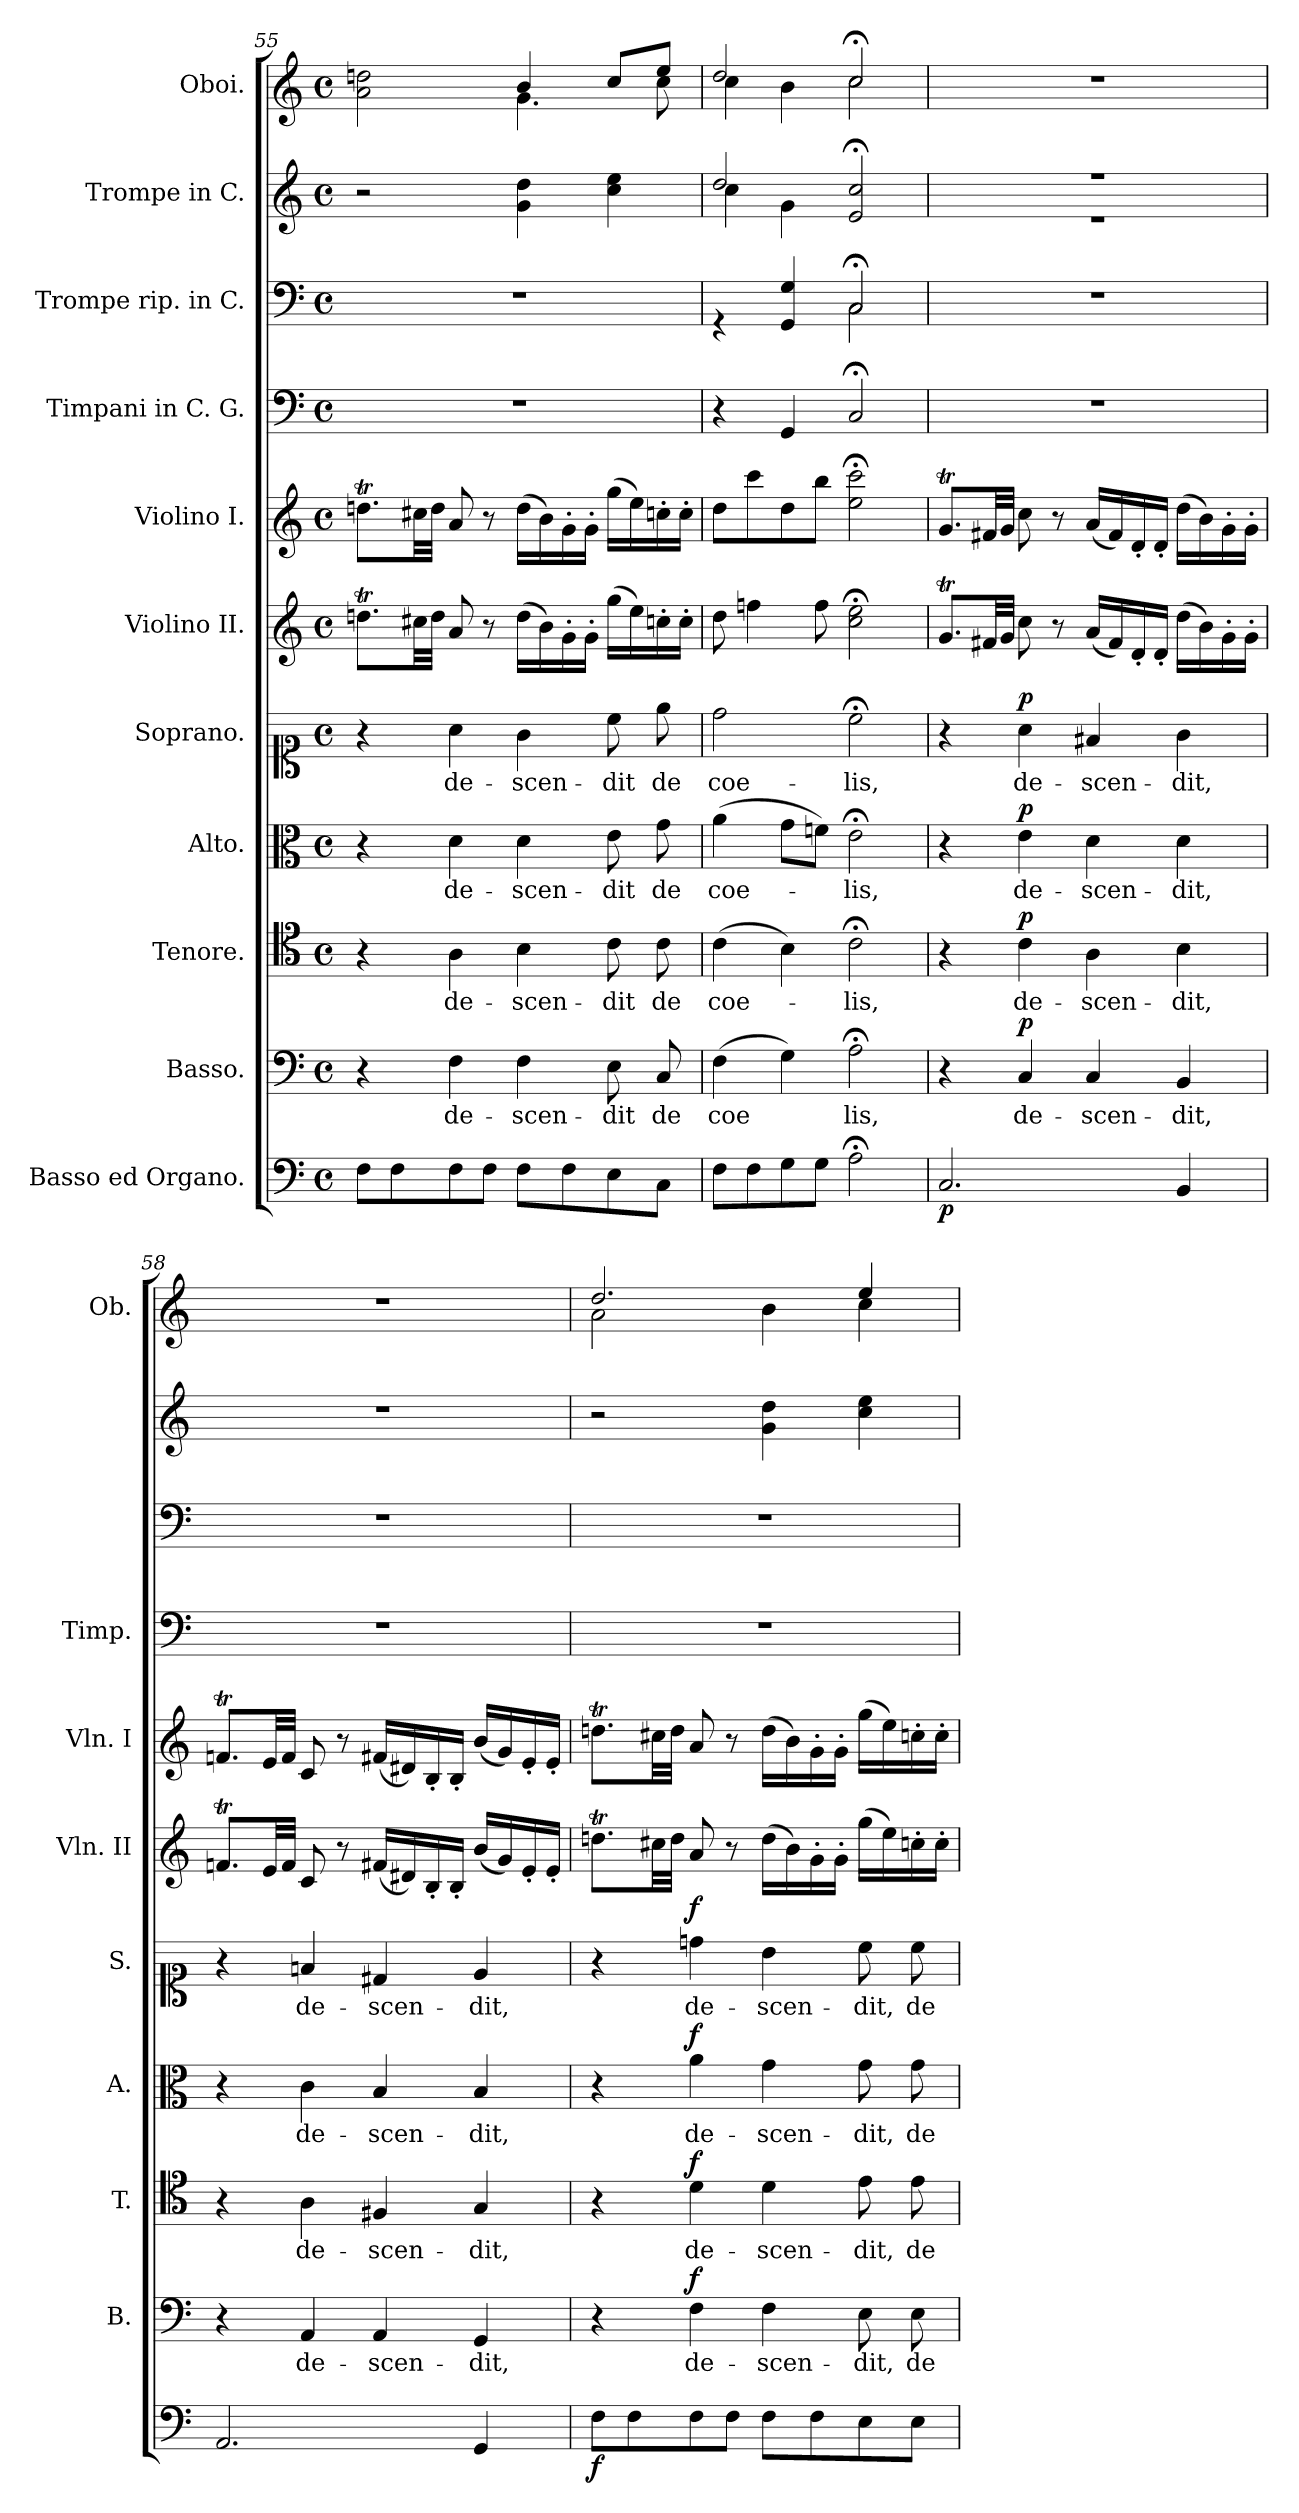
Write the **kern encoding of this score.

**kern	**dynam	**kern	**text	**dynam	**kern	**text	**dynam	**kern	**text	**dynam	**kern	**text	**dynam	**kern	**kern	**kern	**kern	**kern	**kern
*part11	*part11	*part10	*part10	*part10	*part9	*part9	*part9	*part8	*part8	*part8	*part7	*part7	*part7	*part6	*part5	*part4	*part3	*part2	*part1
*staff11	*staff11	*staff10	*staff10	*staff10	*staff9	*staff9	*staff9	*staff8	*staff8	*staff8	*staff7	*staff7	*staff7	*staff6	*staff5	*staff4	*staff3	*staff2	*staff1
*I"Basso ed  Organo.	*	*I"Basso.	*	*	*I"Tenore.	*	*	*I"Alto.	*	*	*I"Soprano.	*	*	*I"Violino II.	*I"Violino I.	*I"Timpani in C. G.	*I"Trompe rip. in C.	*I"Trompe in C.	*I"Oboi.
*	*	*I'B.	*	*	*I'T.	*	*	*I'A.	*	*	*I'S.	*	*	*I'Vln. II	*I'Vln. I	*I'Timp.	*	*	*I'Ob.
*clefF4	*	*clefF4	*	*	*clefC4	*	*	*clefC3	*	*	*clefC1	*	*	*clefG2	*clefG2	*clefF4	*clefF4	*clefG2	*clefG2
*k[]	*	*k[]	*	*	*k[]	*	*	*k[]	*	*	*k[]	*	*	*k[]	*k[]	*k[]	*k[]	*k[]	*k[]
*M4/4	*	*M4/4	*	*	*M4/4	*	*	*M4/4	*	*	*M4/4	*	*	*M4/4	*M4/4	*M4/4	*M4/4	*M4/4	*M4/4
*met(c)	*	*met(c)	*	*	*met(c)	*	*	*met(c)	*	*	*met(c)	*	*	*met(c)	*met(c)	*met(c)	*met(c)	*met(c)	*met(c)
=55	=55	=55	=55	=55	=55	=55	=55	=55	=55	=55	=55	=55	=55	=55	=55	=55	=55	=55	=55
*	*	*	*	*	*	*	*	*	*	*	*	*	*	*	*	*	*	*	*^
8F\L	.	4r	.	.	4r	.	.	4r	.	.	4r	.	.	8.ddnT\L	8.ddnT\L	1r	1r	2r	2a\ 2ddn\	2ryy
8F\	.	.	.	.	.	.	.	.	.	.	.	.	.	.	.	.	.	.	.	.
.	.	.	.	.	.	.	.	.	.	.	.	.	.	32cc#X\LL	32cc#X\LL	.	.	.	.	.
.	.	.	.	.	.	.	.	.	.	.	.	.	.	32dd\JJJ	32dd\JJJ	.	.	.	.	.
!	!	!	!LO:LY:b	!	!	!LO:LY:b	!	!	!LO:LY:b	!	!	!LO:LY:b	!	!	!	!	!	!	!	!
8F\	.	4F\	de-	.	4A\	de-	.	4d\	de-	.	4a\	de-	.	8a/	8a/	.	.	.	.	.
8F\J	.	.	.	.	.	.	.	.	.	.	.	.	.	8r	8r	.	.	.	.	.
!	!	!	!LO:LY:b	!	!	!LO:LY:b	!	!	!LO:LY:b	!	!	!LO:LY:b	!	!	!	!	!	!	!	!
8F\L	.	4F\	-scen-	.	4B\	-scen-	.	4d\	-scen-	.	4g\	-scen-	.	(>16dd\LL	(>16dd\LL	.	.	4g\ 4dd\	4b/	4.g\
.	.	.	.	.	.	.	.	.	.	.	.	.	.	16b\)	16b\)	.	.	.	.	.
8F\	.	.	.	.	.	.	.	.	.	.	.	.	.	16g'\	16g'\	.	.	.	.	.
.	.	.	.	.	.	.	.	.	.	.	.	.	.	16g'\JJ	16g'\JJ	.	.	.	.	.
!	!	!	!LO:LY:b	!	!	!LO:LY:b	!	!	!LO:LY:b	!	!	!LO:LY:b	!	!	!	!	!	!	!	!
8E\	.	8E\	-dit	.	8c\	-dit	.	8e\	-dit	.	8cc\	-dit	.	(>16gg\LL	(>16gg\LL	.	.	4cc\ 4ee\	8cc/L	.
.	.	.	.	.	.	.	.	.	.	.	.	.	.	16ee\)	16ee\)	.	.	.	.	.
!	!	!	!LO:LY:b	!	!	!LO:LY:b	!	!	!LO:LY:b	!	!	!LO:LY:b	!	!	!	!	!	!	!	!
8C\J	.	8C/	de	.	8c\	de	.	8g\	de	.	8ee\	de	.	16ccn'\	16ccn'\	.	.	.	8ee/J	8cc\
.	.	.	.	.	.	.	.	.	.	.	.	.	.	16cc'\JJ	16cc'\JJ	.	.	.	.	.
=56	=56	=56	=56	=56	=56	=56	=56	=56	=56	=56	=56	=56	=56	=56	=56	=56	=56	=56	=56	=56
!	!	!	!LO:LY:b	!	!	!LO:LY:b	!	!	!LO:LY:b	!	!	!LO:LY:b	!	!	!	!	!	!	!	!
*	*	*	*	*	*	*	*	*	*	*	*	*	*	*	*	*	*^	*^	*	*
8F\L	.	(>4F\	coe	.	(>4c\	coe-	.	(>4a\	coe-	.	2dd\	coe-	.	8dd\	8dd\L	4r	4rGG	2ryy	2dd/	4cc\	2dd/	4cc\
8F\	.	.	.	.	.	.	.	.	.	.	.	.	.	4ffn\	8ccc\	.	.	.	.	.	.	.
8G\	.	4G\)	.	.	4B\)	.	.	8g\L	.	.	.	.	.	.	8dd\	4GG/	4GG/ 4G/	.	.	4g\	.	4b\
8G\J	.	.	.	.	.	.	.	8fn\J)	.	.	.	.	.	8ff\	8bb\J	.	.	.	.	.	.	.
!	!	!	!LO:LY:b	!	!	!LO:LY:b	!	!	!LO:LY:b	!	!	!LO:LY:b	!	!	!	!	!	!	!	!	!	!
2A;<\	.	2A;<\	lis,	.	2c;<\	-lis,	.	2e;<\	-lis,	.	2cc;<\	-lis,	.	2cc\;< 2ee\;<	2ee\;< 2ccc\;<	2C;</	2C;</	2C\	2e/;< 2cc/;<	2ryy	2cc;</	2cc\
=57	=57	=57	=57	=57	=57	=57	=57	=57	=57	=57	=57	=57	=57	=57	=57	=57	=57	=57	=57	=57	=57	=57
!	!LO:DY:b	!	!	!	!	!	!	!	!	!	!	!	!	!	!	!	!	!	!	!	!	!
*	*	*	*	*	*	*	*	*	*	*	*	*	*	*	*	*	*v	*v	*	*	*v	*v
2.C/	p	4r	.	.	4r	.	.	4r	.	.	4r	.	.	8.gT/L	8.gT/L	1r	1r	1r	1r	1r
.	.	.	.	.	.	.	.	.	.	.	.	.	.	32f#X/LL	32f#X/LL	.	.	.	.	.
.	.	.	.	.	.	.	.	.	.	.	.	.	.	32g/JJJ	32g/JJJ	.	.	.	.	.
!	!	!	!LO:LY:b	!LO:DY:a	!	!LO:LY:b	!LO:DY:a	!	!LO:LY:b	!LO:DY:a	!	!LO:LY:b	!LO:DY:a	!	!	!	!	!	!	!
.	.	4C/	de-	p	4c\	de-	p	4e\	de-	p	4a\	de-	p	8cc\	8cc\	.	.	.	.	.
.	.	.	.	.	.	.	.	.	.	.	.	.	.	8r	8r	.	.	.	.	.
!	!	!	!LO:LY:b	!	!	!LO:LY:b	!	!	!LO:LY:b	!	!	!LO:LY:b	!	!	!	!	!	!	!	!
.	.	4C/	-scen-	.	4A\	-scen-	.	4d\	-scen-	.	4f#X/	-scen-	.	(<16a/LL	(<16a/LL	.	.	.	.	.
.	.	.	.	.	.	.	.	.	.	.	.	.	.	16f#/)	16f#/)	.	.	.	.	.
.	.	.	.	.	.	.	.	.	.	.	.	.	.	16d'/	16d'/	.	.	.	.	.
.	.	.	.	.	.	.	.	.	.	.	.	.	.	16d'/JJ	16d'/JJ	.	.	.	.	.
!	!	!	!LO:LY:b	!	!	!LO:LY:b	!	!	!LO:LY:b	!	!	!LO:LY:b	!	!	!	!	!	!	!	!
4BB/	.	4BB/	-dit,	.	4B\	-dit,	.	4d\	-dit,	.	4g\	-dit,	.	(>16dd\LL	(>16dd\LL	.	.	.	.	.
.	.	.	.	.	.	.	.	.	.	.	.	.	.	16b\)	16b\)	.	.	.	.	.
.	.	.	.	.	.	.	.	.	.	.	.	.	.	16g'\	16g'\	.	.	.	.	.
.	.	.	.	.	.	.	.	.	.	.	.	.	.	16g'\JJ	16g'\JJ	.	.	.	.	.
*	*	*	*	*	*	*	*	*	*	*	*	*	*	*	*	*	*	*v	*v	*
!!LO:PB:g=z
=58	=58	=58	=58	=58	=58	=58	=58	=58	=58	=58	=58	=58	=58	=58	=58	=58	=58	=58	=58
2.AA/	.	4r	.	.	4r	.	.	4r	.	.	4r	.	.	8.fnT/L	8.fnT/L	1r	1r	1r	1r
.	.	.	.	.	.	.	.	.	.	.	.	.	.	32e/LL	32e/LL	.	.	.	.
.	.	.	.	.	.	.	.	.	.	.	.	.	.	32f/JJJ	32f/JJJ	.	.	.	.
!	!	!	!LO:LY:b	!	!	!LO:LY:b	!	!	!LO:LY:b	!	!	!LO:LY:b	!	!	!	!	!	!	!
.	.	4AA/	de-	.	4A\	de-	.	4c\	de-	.	4fn/	de-	.	8c/	8c/	.	.	.	.
.	.	.	.	.	.	.	.	.	.	.	.	.	.	8r	8r	.	.	.	.
!	!	!	!LO:LY:b	!	!	!LO:LY:b	!	!	!LO:LY:b	!	!	!LO:LY:b	!	!	!	!	!	!	!
.	.	4AA/	-scen-	.	4F#X/	-scen-	.	4B/	-scen-	.	4d#X/	-scen-	.	(<16f#X/LL	(<16f#X/LL	.	.	.	.
.	.	.	.	.	.	.	.	.	.	.	.	.	.	16d#X/)	16d#X/)	.	.	.	.
.	.	.	.	.	.	.	.	.	.	.	.	.	.	16B'/	16B'/	.	.	.	.
.	.	.	.	.	.	.	.	.	.	.	.	.	.	16B'/JJ	16B'/JJ	.	.	.	.
!	!	!	!LO:LY:b	!	!	!LO:LY:b	!	!	!LO:LY:b	!	!	!LO:LY:b	!	!	!	!	!	!	!
4GG/	.	4GG/	-dit,	.	4G/	-dit,	.	4B/	-dit,	.	4e/	-dit,	.	(<16b/LL	(<16b/LL	.	.	.	.
.	.	.	.	.	.	.	.	.	.	.	.	.	.	16g/)	16g/)	.	.	.	.
.	.	.	.	.	.	.	.	.	.	.	.	.	.	16e'/	16e'/	.	.	.	.
.	.	.	.	.	.	.	.	.	.	.	.	.	.	16e'/JJ	16e'/JJ	.	.	.	.
=59	=59	=59	=59	=59	=59	=59	=59	=59	=59	=59	=59	=59	=59	=59	=59	=59	=59	=59	=59
*	*	*	*	*	*	*	*	*	*	*	*	*	*	*	*	*	*	*	*^
!	!LO:DY:b	!	!	!	!	!	!	!	!	!	!	!	!	!	!	!	!	!	!	!
8F\L	f	4r	.	.	4r	.	.	4r	.	.	4r	.	.	8.ddnT\L	8.ddnT\L	1r	1r	2r	2.dd/	2a\
8F\	.	.	.	.	.	.	.	.	.	.	.	.	.	.	.	.	.	.	.	.
.	.	.	.	.	.	.	.	.	.	.	.	.	.	32cc#X\LL	32cc#X\LL	.	.	.	.	.
.	.	.	.	.	.	.	.	.	.	.	.	.	.	32dd\JJJ	32dd\JJJ	.	.	.	.	.
!	!	!	!LO:LY:b	!LO:DY:a	!	!LO:LY:b	!LO:DY:a	!	!LO:LY:b	!LO:DY:a	!	!LO:LY:b	!LO:DY:a	!	!	!	!	!	!	!
8F\	.	4F\	de-	f	4d\	de-	f	4a\	de-	f	4ddn\	de-	f	8a/	8a/	.	.	.	.	.
8F\J	.	.	.	.	.	.	.	.	.	.	.	.	.	8r	8r	.	.	.	.	.
!	!	!	!LO:LY:b	!	!	!LO:LY:b	!	!	!LO:LY:b	!	!	!LO:LY:b	!	!	!	!	!	!	!	!
8F\L	.	4F\	-scen-	.	4d\	-scen-	.	4g\	-scen-	.	4b\	-scen-	.	(>16dd\LL	(>16dd\LL	.	.	4g\ 4dd\	.	4b\
.	.	.	.	.	.	.	.	.	.	.	.	.	.	16b\)	16b\)	.	.	.	.	.
8F\	.	.	.	.	.	.	.	.	.	.	.	.	.	16g'\	16g'\	.	.	.	.	.
.	.	.	.	.	.	.	.	.	.	.	.	.	.	16g'\JJ	16g'\JJ	.	.	.	.	.
!	!	!	!LO:LY:b	!	!	!LO:LY:b	!	!	!LO:LY:b	!	!	!LO:LY:b	!	!	!	!	!	!	!	!
8E\	.	8E\	-dit,	.	8e\	-dit,	.	8g\	-dit,	.	8cc\	-dit,	.	(>16gg\LL	(>16gg\LL	.	.	4cc\ 4ee\	4ee/	4cc\
.	.	.	.	.	.	.	.	.	.	.	.	.	.	16ee\)	16ee\)	.	.	.	.	.
!	!	!	!LO:LY:b	!	!	!LO:LY:b	!	!	!LO:LY:b	!	!	!LO:LY:b	!	!	!	!	!	!	!	!
8E\J	.	8E\	de-	.	8e\	de-	.	8g\	de-	.	8cc\	de-	.	16ccn'\	16ccn'\	.	.	.	.	.
.	.	.	.	.	.	.	.	.	.	.	.	.	.	16cc'\JJ	16cc'\JJ	.	.	.	.	.
*	*	*	*	*	*	*	*	*	*	*	*	*	*	*	*	*	*	*	*v	*v
=	=	=	=	=	=	=	=	=	=	=	=	=	=	=	=	=	=	=	=
*-	*-	*-	*-	*-	*-	*-	*-	*-	*-	*-	*-	*-	*-	*-	*-	*-	*-	*-	*-
